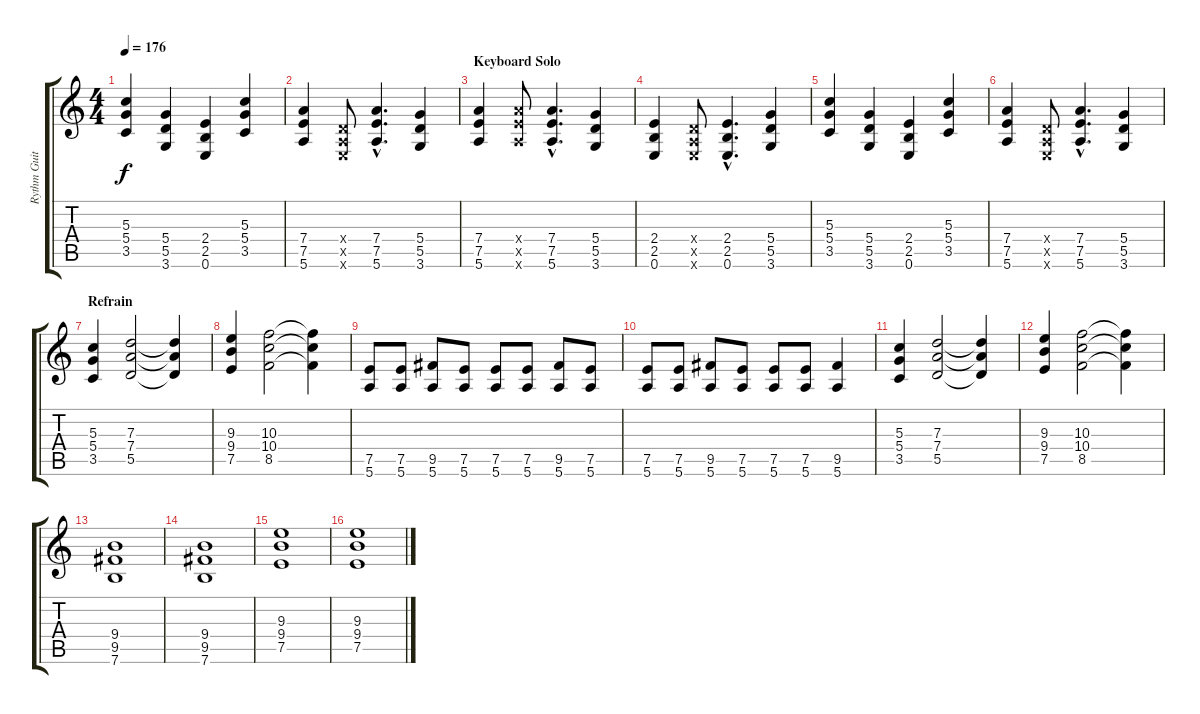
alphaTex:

\track ("Rythm Guitar" "Rythm Guit") {instrument overdrivenguitar}
\staff {score tabs}
\tuning (E4 B3 G3 D3 A2 E2) {hide}
\ts (4 4)
\tempo 176
\clef g2
\ks c
(5.3 5.4 3.5).4{dy f} (5.4 5.5 3.6).4 (2.4 2.5 0.6).4 (5.3 5.4 3.5).4 |
(7.4 7.5 5.6).4 (0.4{x} 0.5{x} 0.6{x}).8 (7.4{hac} 7.5{hac} 5.6{hac}).4{d} (5.4 5.5 3.6).4 |
\section ("" "Keyboard Solo")
(7.4 7.5 5.6).4 (7.4{x} 7.5{x} 5.6{x}).8 (7.4{hac} 7.5{hac} 5.6{hac}).4{d} (5.4 5.5 3.6).4 |
(2.4 2.5 0.6).4 (0.4{x} 0.5{x} 0.6{x}).8 (2.4{hac} 2.5{hac} 0.6{hac}).4{d} (5.4 5.5 3.6).4 |
(5.3 5.4 3.5).4 (5.4 5.5 3.6).4 (2.4 2.5 0.6).4 (5.3 5.4 3.5).4 |
(7.4 7.5 5.6).4 (0.4{x} 0.5{x} 0.6{x}).8 (7.4{hac} 7.5{hac} 5.6{hac}).4{d} (5.4 5.5 3.6).4 |
\section ("" "Refrain")
(5.3 5.4 3.5).4 (7.3 7.4 5.5).2 (7.3{t} 7.4{t} 5.5{t}).4 |
(9.3 9.4 7.5).4 (10.3 10.4 8.5).2 (10.3{t} 10.4{t} 8.5{t}).4 |
(7.5 5.6).8 (7.5 5.6).8 (9.5 5.6).8 (7.5 5.6).8 (7.5 5.6).8 (7.5 5.6).8 (9.5 5.6).8 (7.5 5.6).8 |
(7.5 5.6).8 (7.5 5.6).8 (9.5 5.6).8 (7.5 5.6).8 (7.5 5.6).8 (7.5 5.6).8 (9.5 5.6).4 |
(5.3 5.4 3.5).4 (7.3 7.4 5.5).2 (7.3{t} 7.4{t} 5.5{t}).4 |
(9.3 9.4 7.5).4 (10.3 10.4 8.5).2 (10.3{t} 10.4{t} 8.5{t}).4 |
(9.4 9.5 7.6).1 |
(9.4 9.5 7.6).1 |
(9.3 9.4 7.5).1 |
(9.3 9.4 7.5).1
